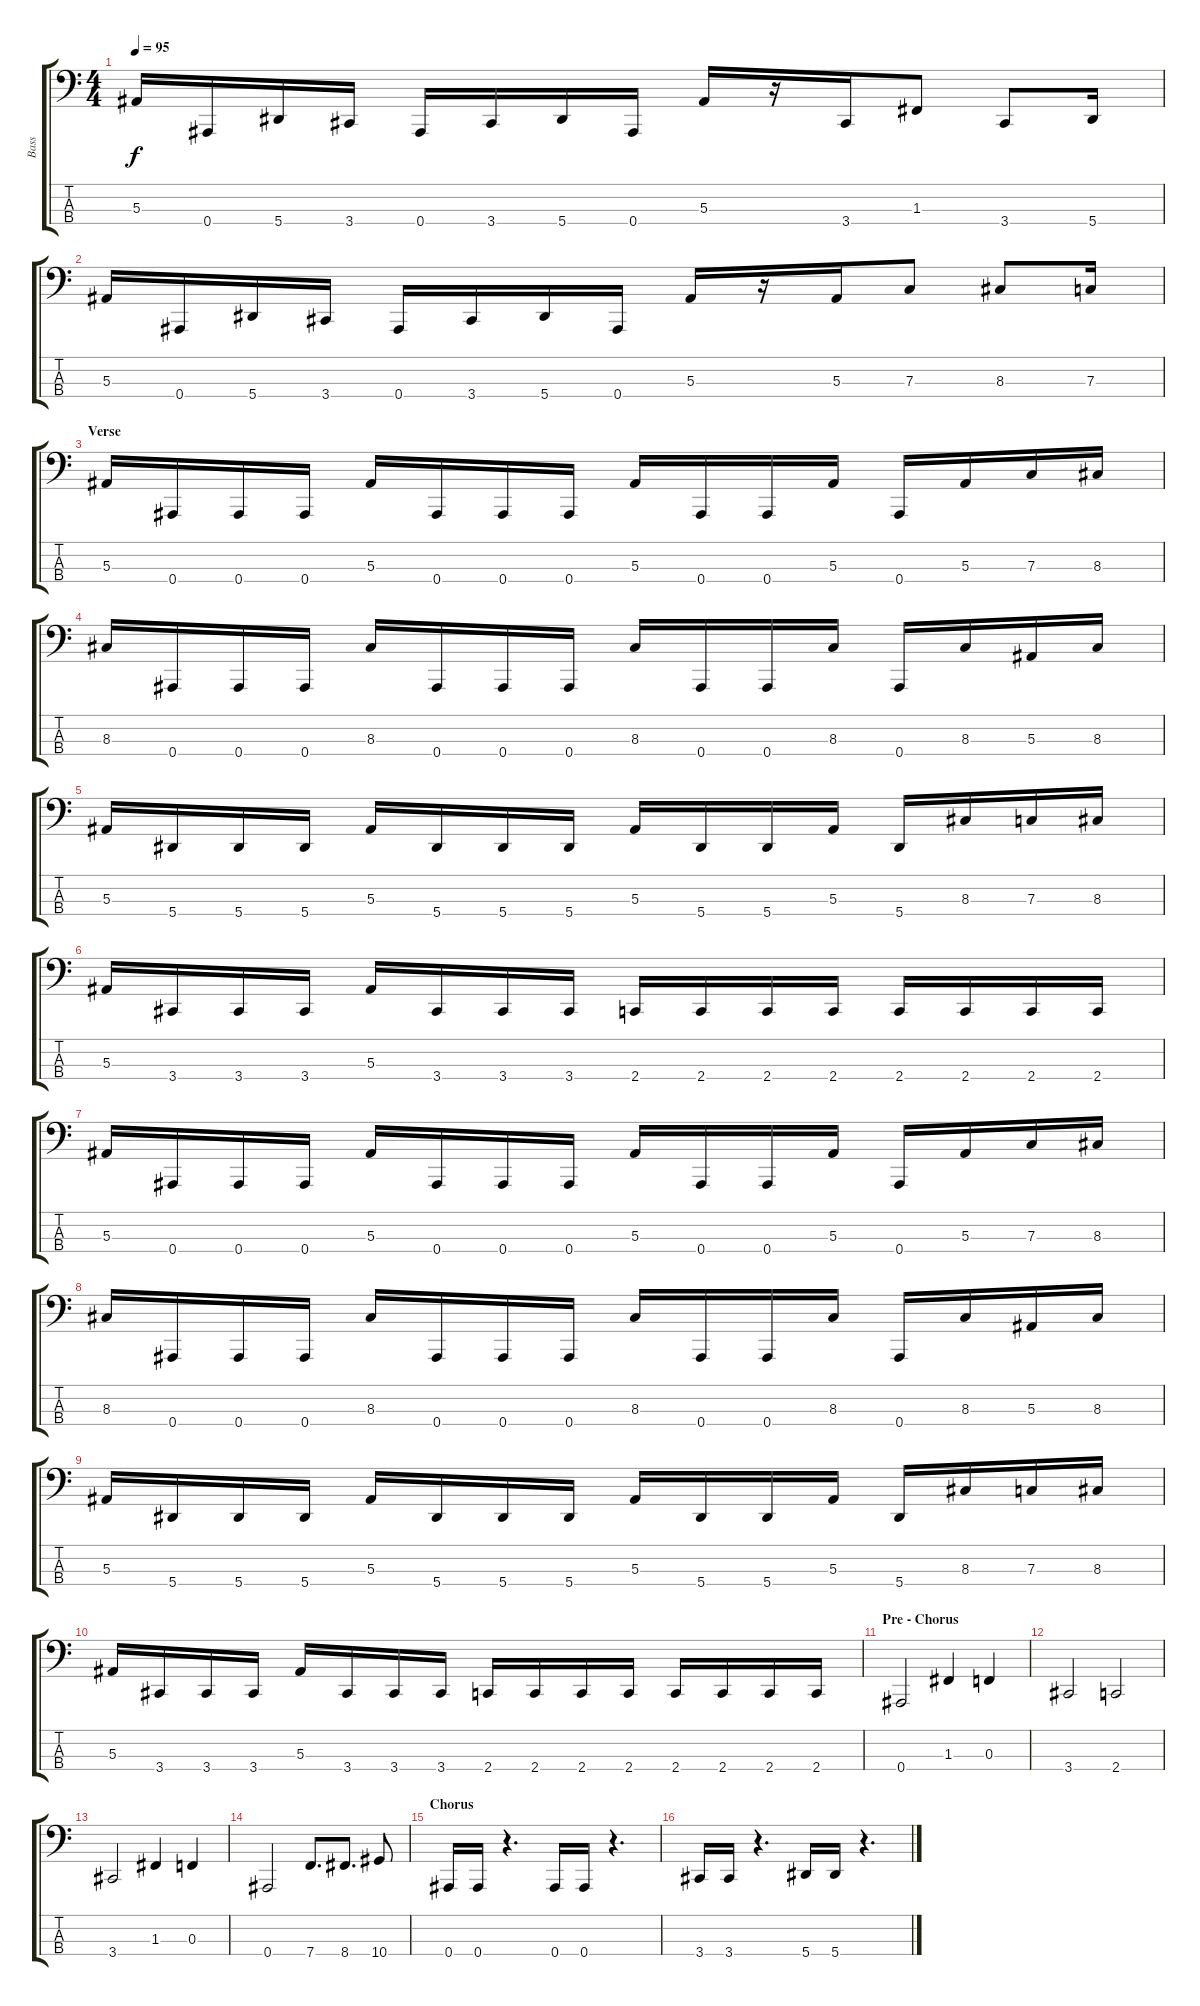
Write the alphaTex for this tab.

\track ("Bass" "Bass") {instrument electricbassfinger}
\staff {score tabs}
\tuning (Eb2 Bb1 F1 Bb0) {hide}
\ts (4 4)
\tempo 95
\clef f4
\ks c
5.3.16{dy f} 0.4.16 5.4.16 3.4.16 0.4.16 3.4.16 5.4.16 0.4.16 5.3.16 r.16 3.4.16 1.3.8 3.4.8 5.4.16 |
5.3.16 0.4.16 5.4.16 3.4.16 0.4.16 3.4.16 5.4.16 0.4.16 5.3.16 r.16 5.3.16 7.3.8 8.3.8 7.3.16 |
\section ("" "Verse")
5.3.16 0.4.16 0.4.16 0.4.16 5.3.16 0.4.16 0.4.16 0.4.16 5.3.16 0.4.16 0.4.16 5.3.16 0.4.16 5.3.16 7.3.16 8.3.16 |
8.3.16 0.4.16 0.4.16 0.4.16 8.3.16 0.4.16 0.4.16 0.4.16 8.3.16 0.4.16 0.4.16 8.3.16 0.4.16 8.3.16 5.3.16 8.3.16 |
5.3.16 5.4.16 5.4.16 5.4.16 5.3.16 5.4.16 5.4.16 5.4.16 5.3.16 5.4.16 5.4.16 5.3.16 5.4.16 8.3.16 7.3.16 8.3.16 |
5.3.16 3.4.16 3.4.16 3.4.16 5.3.16 3.4.16 3.4.16 3.4.16 2.4.16 2.4.16 2.4.16 2.4.16 2.4.16 2.4.16 2.4.16 2.4.16 |
5.3.16 0.4.16 0.4.16 0.4.16 5.3.16 0.4.16 0.4.16 0.4.16 5.3.16 0.4.16 0.4.16 5.3.16 0.4.16 5.3.16 7.3.16 8.3.16 |
8.3.16 0.4.16 0.4.16 0.4.16 8.3.16 0.4.16 0.4.16 0.4.16 8.3.16 0.4.16 0.4.16 8.3.16 0.4.16 8.3.16 5.3.16 8.3.16 |
5.3.16 5.4.16 5.4.16 5.4.16 5.3.16 5.4.16 5.4.16 5.4.16 5.3.16 5.4.16 5.4.16 5.3.16 5.4.16 8.3.16 7.3.16 8.3.16 |
5.3.16 3.4.16 3.4.16 3.4.16 5.3.16 3.4.16 3.4.16 3.4.16 2.4.16 2.4.16 2.4.16 2.4.16 2.4.16 2.4.16 2.4.16 2.4.16 |
\section ("" "Pre - Chorus")
0.4.2 1.3.4 0.3.4 |
3.4.2 2.4.2 |
3.4.2 1.3.4 0.3.4 |
0.4.2 7.4.8{d} 8.4.8{d} 10.4.8 |
\section ("" "Chorus")
0.4.16 0.4.16 r.4{d} 0.4.16 0.4.16 r.4{d} |
3.4.16 3.4.16 r.4{d} 5.4.16 5.4.16 r.4{d}
